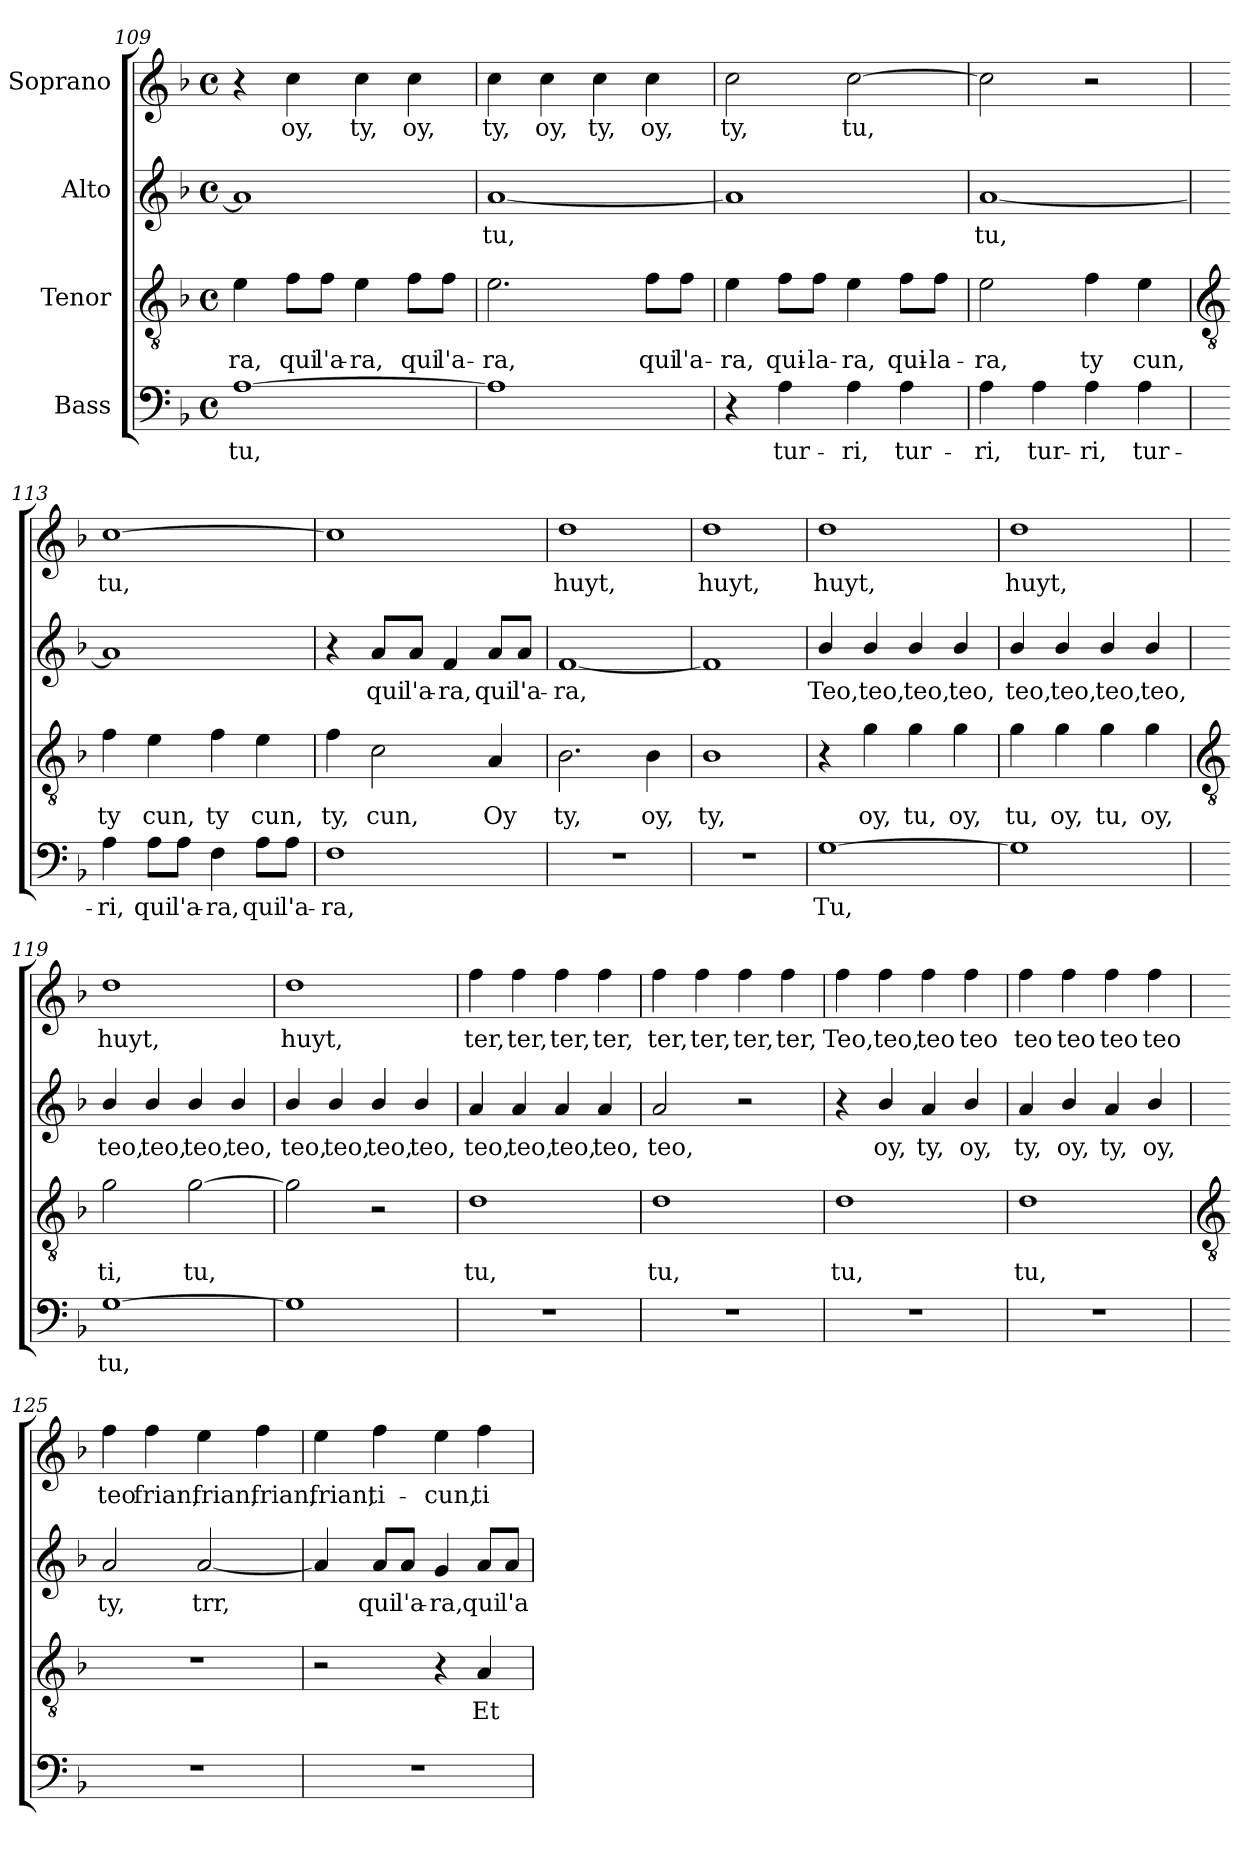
**kern	**text	**kern	**text	**kern	**text	**kern	**text
*part4	*part4	*part3	*part3	*part2	*part2	*part1	*part1
*staff4	*staff4	*staff3	*staff3	*staff2	*staff2	*staff1	*staff1
*I"Bass	*	*I"Tenor	*	*I"Alto	*	*I"Soprano	*
*clefF4	*	*clefGv2	*	*clefG2	*	*clefG2	*
*k[b-]	*	*k[b-]	*	*k[b-]	*	*k[b-]	*
*F:	*	*F:	*	*F:	*	*F:	*
*M4/4	*	*M4/4	*	*M4/4	*	*M4/4	*
*met(c)	*	*met(c)	*	*met(c)	*	*met(c)	*
=109	=109	=109	=109	=109	=109	=109	=109
!	!LO:LY:b	!	!LO:LY:b	!	!	!	!
[1A	tu,	4e	-ra,	1a]	.	4r	.
!	!	!	!LO:LY:b	!	!	!	!LO:LY:b
.	.	8f\L	qui	.	.	4cc	oy,
!	!	!	!LO:LY:b	!	!	!	!
.	.	8f\J	l'a-	.	.	.	.
!	!	!	!LO:LY:b	!	!	!	!LO:LY:b
.	.	4e	-ra,	.	.	4cc	ty,
!	!	!	!LO:LY:b	!	!	!	!LO:LY:b
.	.	8f\L	qui	.	.	4cc	oy,
!	!	!	!LO:LY:b	!	!	!	!
.	.	8f\J	l'a-	.	.	.	.
=110	=110	=110	=110	=110	=110	=110	=110
!	!	!	!LO:LY:b	!	!LO:LY:b	!	!LO:LY:b
1A]	.	2.e	-ra,	[1a	tu,	4cc	ty,
!	!	!	!	!	!	!	!LO:LY:b
.	.	.	.	.	.	4cc	oy,
!	!	!	!	!	!	!	!LO:LY:b
.	.	.	.	.	.	4cc	ty,
!	!	!	!LO:LY:b	!	!	!	!LO:LY:b
.	.	8f\L	qui	.	.	4cc	oy,
!	!	!	!LO:LY:b	!	!	!	!
.	.	8f\J	l'a-	.	.	.	.
=111	=111	=111	=111	=111	=111	=111	=111
!	!	!	!LO:LY:b	!	!	!	!LO:LY:b
4r	.	4e	-ra,	1a]	.	2cc	ty,
!	!LO:LY:b	!	!LO:LY:b	!	!	!	!
4A	tur-	8f\L	qui-	.	.	.	.
!	!	!	!LO:LY:b	!	!	!	!
.	.	8f\J	-la-	.	.	.	.
!	!LO:LY:b	!	!LO:LY:b	!	!	!	!LO:LY:b
4A	-ri,	4e	-ra,	.	.	[2cc	tu,
!	!LO:LY:b	!	!LO:LY:b	!	!	!	!
4A	tur-	8f\L	qui-	.	.	.	.
!	!	!	!LO:LY:b	!	!	!	!
.	.	8f\J	-la-	.	.	.	.
=112	=112	=112	=112	=112	=112	=112	=112
!	!LO:LY:b	!	!LO:LY:b	!	!LO:LY:b	!	!
4A	-ri,	2e	-ra,	[1a	tu,	2cc]	.
!	!LO:LY:b	!	!	!	!	!	!
4A	tur-	.	.	.	.	.	.
!	!LO:LY:b	!	!LO:LY:b	!	!	!	!
4A	-ri,	4f	ty	.	.	2r	.
!	!LO:LY:b	!	!LO:LY:b	!	!	!	!
4A	tur-	4e	cun,	.	.	.	.
!!LO:LB:g=z
=113	=113	=113	=113	=113	=113	=113	=113
*	*	*clefGv2	*	*	*	*	*
!	!LO:LY:b	!	!LO:LY:b	!	!	!	!LO:LY:b
4A	-ri,	4f	ty	1a]	.	[1cc	tu,
!	!LO:LY:b	!	!LO:LY:b	!	!	!	!
8A\L	qui	4e	cun,	.	.	.	.
!	!LO:LY:b	!	!	!	!	!	!
8A\J	l'a-	.	.	.	.	.	.
!	!LO:LY:b	!	!LO:LY:b	!	!	!	!
4F	-ra,	4f	ty	.	.	.	.
!	!LO:LY:b	!	!LO:LY:b	!	!	!	!
8A\L	qui	4e	cun,	.	.	.	.
!	!LO:LY:b	!	!	!	!	!	!
8A\J	l'a-	.	.	.	.	.	.
=114	=114	=114	=114	=114	=114	=114	=114
!	!LO:LY:b	!	!LO:LY:b	!	!	!	!
1F	-ra,	4f	ty,	4r	.	1cc]	.
!	!	!	!LO:LY:b	!	!LO:LY:b	!	!
.	.	2c	cun,	8a/L	qui	.	.
!	!	!	!	!	!LO:LY:b	!	!
.	.	.	.	8a/J	l'a-	.	.
!	!	!	!	!	!LO:LY:b	!	!
.	.	.	.	4f	-ra,	.	.
!	!	!	!LO:LY:b	!	!LO:LY:b	!	!
.	.	4A	Oy	8a/L	qui	.	.
!	!	!	!	!	!LO:LY:b	!	!
.	.	.	.	8a/J	l'a-	.	.
=115	=115	=115	=115	=115	=115	=115	=115
!	!	!	!LO:LY:b	!	!LO:LY:b	!	!LO:LY:b
1r	.	2.B-	ty,	[1f	-ra,	1dd	huyt,
!	!	!	!LO:LY:b	!	!	!	!
.	.	4B-	oy,	.	.	.	.
=116	=116	=116	=116	=116	=116	=116	=116
!	!	!	!LO:LY:b	!	!	!	!LO:LY:b
1r	.	1B-	ty,	1f]	.	1dd	huyt,
=117	=117	=117	=117	=117	=117	=117	=117
!	!LO:LY:b	!	!	!	!LO:LY:b	!	!LO:LY:b
[1G	Tu,	4r	.	4b-/	Teo,	1dd	huyt,
!	!	!	!LO:LY:b	!	!LO:LY:b	!	!
.	.	4g	oy,	4b-/	teo,	.	.
!	!	!	!LO:LY:b	!	!LO:LY:b	!	!
.	.	4g	tu,	4b-/	teo,	.	.
!	!	!	!LO:LY:b	!	!LO:LY:b	!	!
.	.	4g	oy,	4b-/	teo,	.	.
=118	=118	=118	=118	=118	=118	=118	=118
!	!	!	!LO:LY:b	!	!LO:LY:b	!	!LO:LY:b
1G]	.	4g	tu,	4b-/	teo,	1dd	huyt,
!	!	!	!LO:LY:b	!	!LO:LY:b	!	!
.	.	4g	oy,	4b-/	teo,	.	.
!	!	!	!LO:LY:b	!	!LO:LY:b	!	!
.	.	4g	tu,	4b-/	teo,	.	.
!	!	!	!LO:LY:b	!	!LO:LY:b	!	!
.	.	4g	oy,	4b-/	teo,	.	.
!!LO:LB:g=z
=119	=119	=119	=119	=119	=119	=119	=119
*	*	*clefGv2	*	*	*	*	*
!	!LO:LY:b	!	!LO:LY:b	!	!LO:LY:b	!	!LO:LY:b
[1G	tu,	2g	ti,	4b-/	teo,	1dd	huyt,
!	!	!	!	!	!LO:LY:b	!	!
.	.	.	.	4b-/	teo,	.	.
!	!	!	!LO:LY:b	!	!LO:LY:b	!	!
.	.	[2g	tu,	4b-/	teo,	.	.
!	!	!	!	!	!LO:LY:b	!	!
.	.	.	.	4b-/	teo,	.	.
=120	=120	=120	=120	=120	=120	=120	=120
!	!	!	!	!	!LO:LY:b	!	!LO:LY:b
1G]	.	2g]	.	4b-/	teo,	1dd	huyt,
!	!	!	!	!	!LO:LY:b	!	!
.	.	.	.	4b-/	teo,	.	.
!	!	!	!	!	!LO:LY:b	!	!
.	.	2r	.	4b-/	teo,	.	.
!	!	!	!	!	!LO:LY:b	!	!
.	.	.	.	4b-/	teo,	.	.
=121	=121	=121	=121	=121	=121	=121	=121
!	!	!	!LO:LY:b	!	!LO:LY:b	!	!LO:LY:b
1r	.	1d	tu,	4a	teo,	4ff	ter,
!	!	!	!	!	!LO:LY:b	!	!LO:LY:b
.	.	.	.	4a	teo,	4ff	ter,
!	!	!	!	!	!LO:LY:b	!	!LO:LY:b
.	.	.	.	4a	teo,	4ff	ter,
!	!	!	!	!	!LO:LY:b	!	!LO:LY:b
.	.	.	.	4a	teo,	4ff	ter,
=122	=122	=122	=122	=122	=122	=122	=122
!	!	!	!LO:LY:b	!	!LO:LY:b	!	!LO:LY:b
1r	.	1d	tu,	2a	teo,	4ff	ter,
!	!	!	!	!	!	!	!LO:LY:b
.	.	.	.	.	.	4ff	ter,
!	!	!	!	!	!	!	!LO:LY:b
.	.	.	.	2r	.	4ff	ter,
!	!	!	!	!	!	!	!LO:LY:b
.	.	.	.	.	.	4ff	ter,
=123	=123	=123	=123	=123	=123	=123	=123
!	!	!	!LO:LY:b	!	!	!	!LO:LY:b
1r	.	1d	tu,	4r	.	4ff	Teo,
!	!	!	!	!	!LO:LY:b	!	!LO:LY:b
.	.	.	.	4b-/	oy,	4ff	teo,
!	!	!	!	!	!LO:LY:b	!	!LO:LY:b
.	.	.	.	4a	ty,	4ff	teo
!	!	!	!	!	!LO:LY:b	!	!LO:LY:b
.	.	.	.	4b-/	oy,	4ff	teo
=124	=124	=124	=124	=124	=124	=124	=124
!	!	!	!LO:LY:b	!	!LO:LY:b	!	!LO:LY:b
1r	.	1d	tu,	4a	ty,	4ff	teo
!	!	!	!	!	!LO:LY:b	!	!LO:LY:b
.	.	.	.	4b-/	oy,	4ff	teo
!	!	!	!	!	!LO:LY:b	!	!LO:LY:b
.	.	.	.	4a	ty,	4ff	teo
!	!	!	!	!	!LO:LY:b	!	!LO:LY:b
.	.	.	.	4b-/	oy,	4ff	teo
!!LO:LB:g=z
=125	=125	=125	=125	=125	=125	=125	=125
*	*	*clefGv2	*	*	*	*	*
!	!	!	!	!	!LO:LY:b	!	!LO:LY:b
1r	.	1r	.	2a	ty,	4ff	teo
!	!	!	!	!	!	!	!LO:LY:b
.	.	.	.	.	.	4ff	frian,
!	!	!	!	!	!LO:LY:b	!	!LO:LY:b
.	.	.	.	[2a	trr,	4ee	frian,
!	!	!	!	!	!	!	!LO:LY:b
.	.	.	.	.	.	4ff	frian,
=126	=126	=126	=126	=126	=126	=126	=126
!	!	!	!	!	!	!	!LO:LY:b
1r	.	2r	.	4a]	.	4ee	frian,
!	!	!	!	!	!LO:LY:b	!	!LO:LY:b
.	.	.	.	8a/L	qui	4ff	ti-
!	!	!	!	!	!LO:LY:b	!	!
.	.	.	.	8a/J	l'a-	.	.
!	!	!	!	!	!LO:LY:b	!	!LO:LY:b
.	.	4r	.	4g	-ra,	4ee	-cun,
!	!	!	!LO:LY:b	!	!LO:LY:b	!	!LO:LY:b
.	.	4A	Et	8a/L	qui	4ff	ti-
!	!	!	!	!	!LO:LY:b	!	!
.	.	.	.	8a/J	l'a-	.	.
=	=	=	=	=	=	=	=
*-	*-	*-	*-	*-	*-	*-	*-
